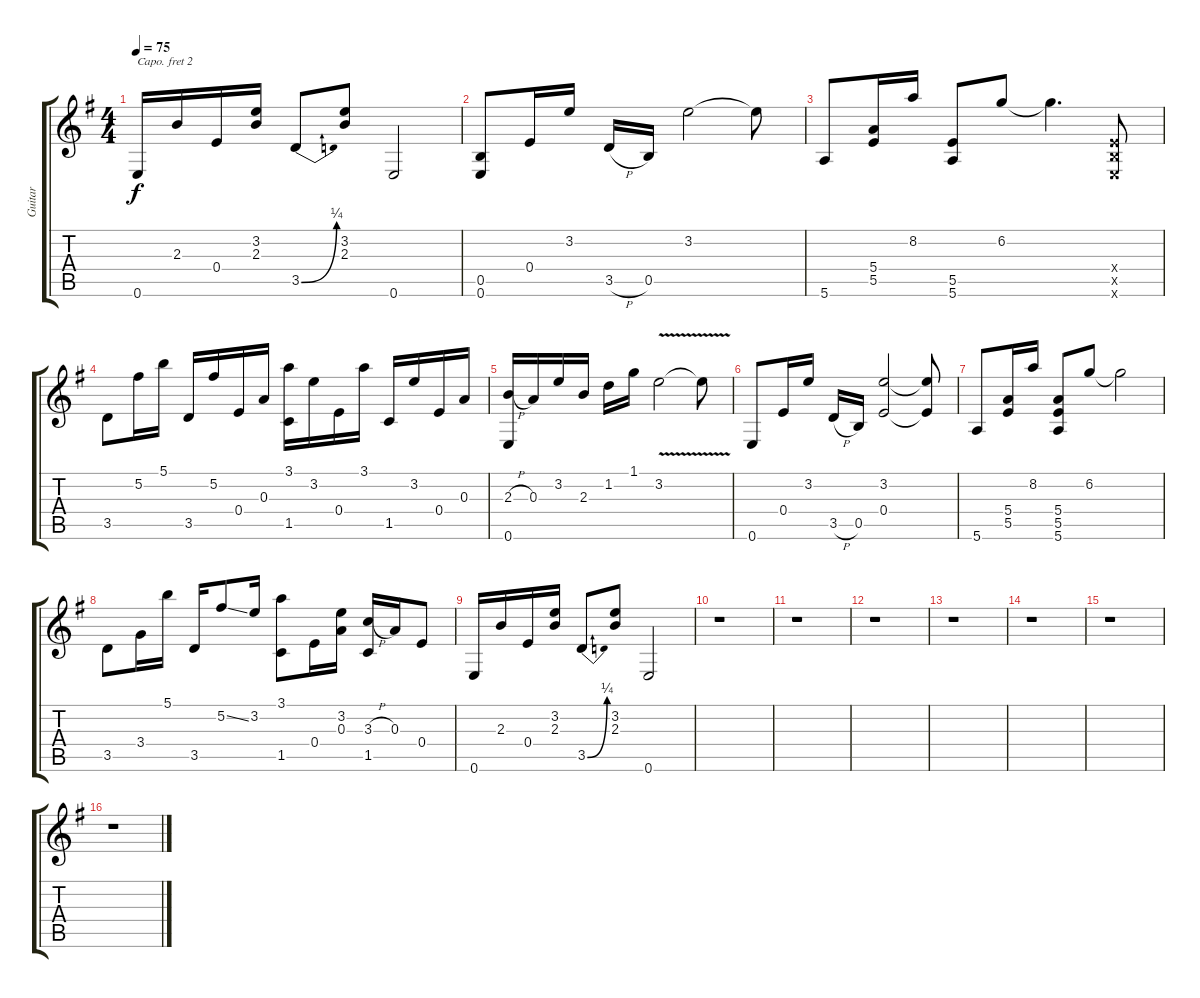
\track ("Guitar" "Guitar") {instrument acousticguitarnylon}
\staff {score tabs}
\capo 2
\tuning (E4 B3 G3 D3 A2 D2) {hide}
\ts (4 4)
\tempo 75
\clef g2
\ks eminor
0.6.16{dy f} 2.3.16 0.4.16 (3.2 2.3).16 3.5{be (bend 0 0 60 1)}.8 (3.2 2.3).8 0.6.2 |
(0.5 0.6).8 0.4.16 3.2.16 3.5{h}.16 0.5.16 3.2.2 3.2{t}.8 |
5.6.8 (5.4 5.5).16 8.2.16 (5.5 5.6).8 6.2.8 6.2{t}.4{d} (0.4{x} 0.5{x} 0.6{x}).8 |
3.5.8 5.2.16 5.1.16 3.5.16 5.2.16 0.4.16 0.3.16 (3.1 1.5).16 3.2.16 0.4.16 3.1.16 1.5.16 3.2.16 0.4.16 0.3.16 |
(2.3{h} 0.6).16 0.3.16 3.2.16 2.3.16 1.2.16 1.1.16 3.2{v}.2 3.2{t}.8 |
0.6.8 0.4.16 3.2.16 3.5{h}.16 0.5.16 (3.2 0.4).2 (3.2{t} 0.4{t}).8 |
5.6.8 (5.4 5.5).16 8.2.16 (5.4 5.5 5.6).8 6.2.8 6.2{t}.2 |
3.5.8 3.4.16 5.1.16 3.5.16 5.2{ss}.8 3.2.16 (3.1 1.5).8 0.4.16 (3.2 0.3).16 (3.3{h} 1.5).16 0.3.16 0.4.8 |
0.6.16 2.3.16 0.4.16 (3.2 2.3).16 3.5{be (bend 0 0 60 1)}.8 (3.2 2.3).8 0.6.2 |
r.1 |
r.1 |
r.1 |
r.1 |
r.1 |
r.1 |
r.1
